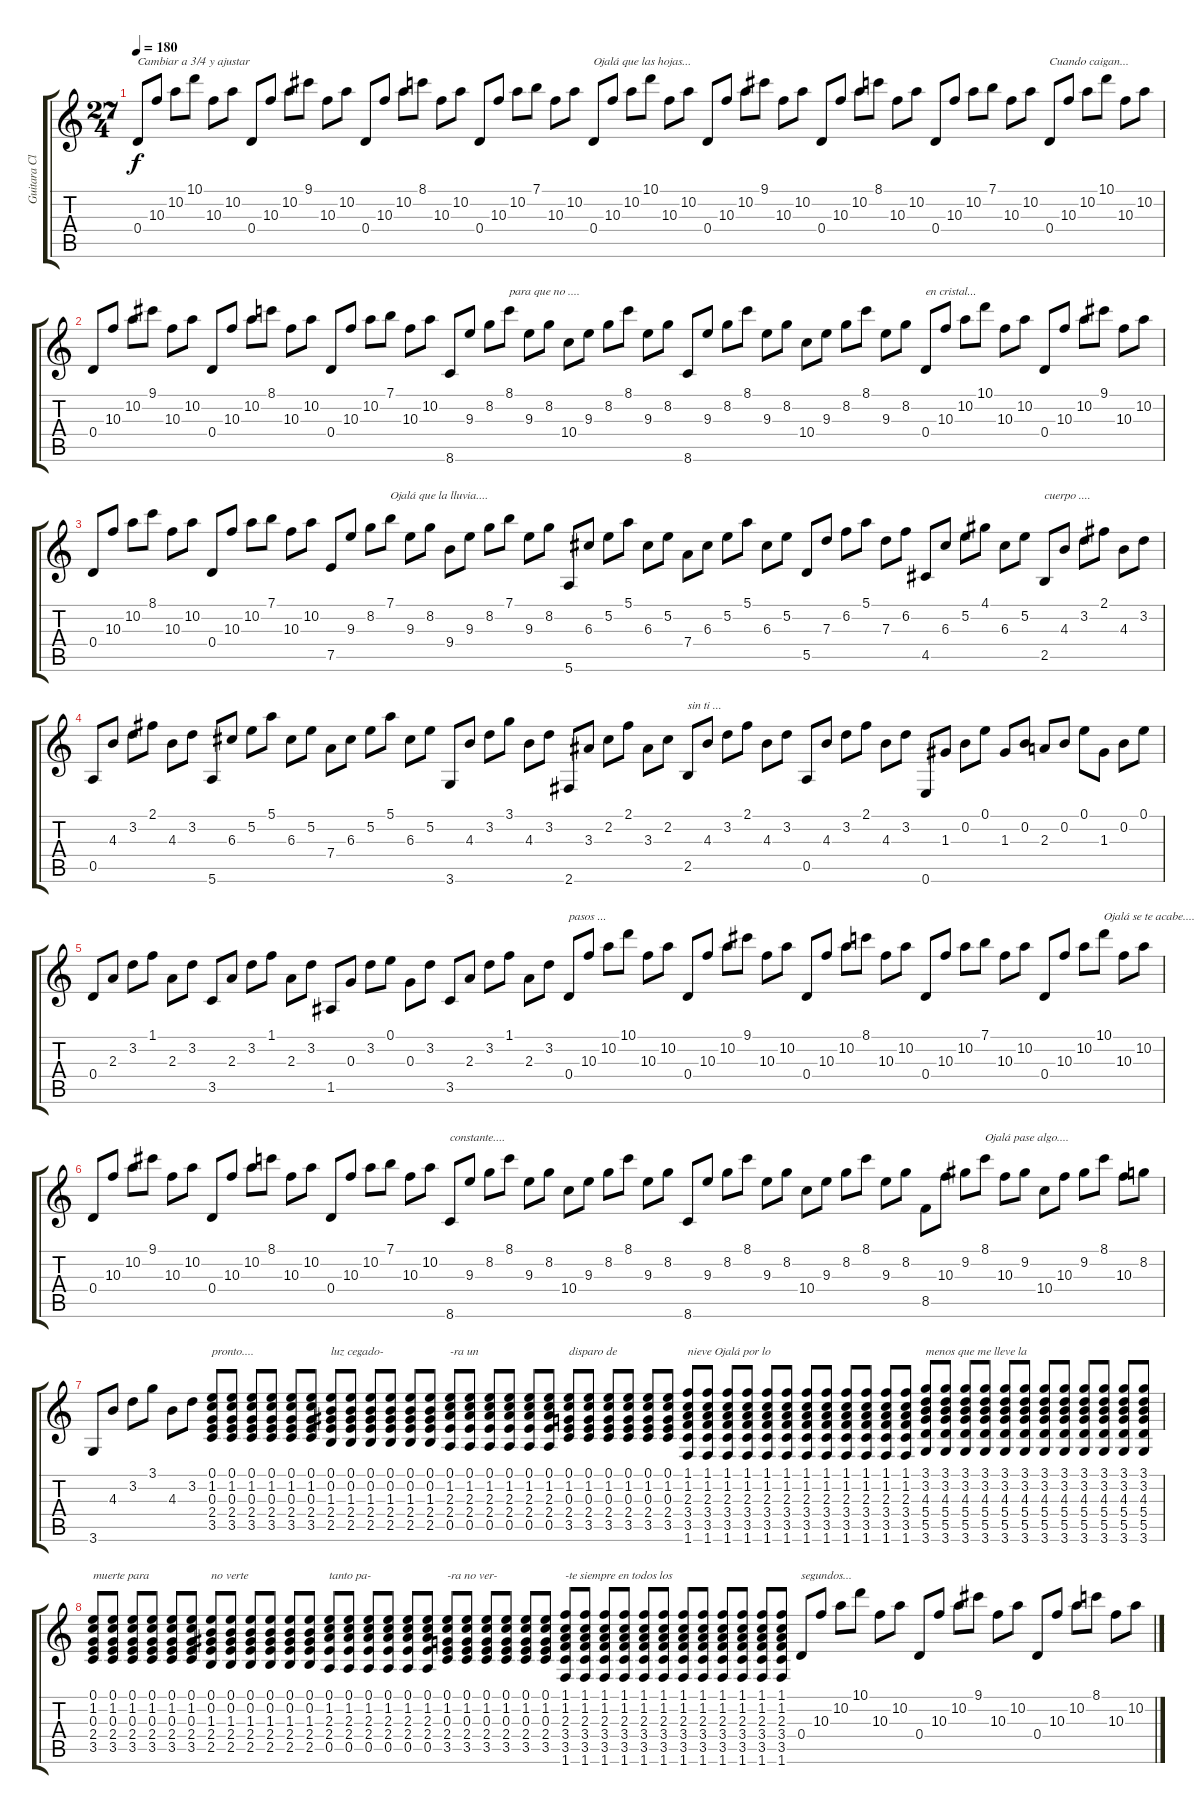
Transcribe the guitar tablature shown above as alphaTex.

\track ("Guitara Clásica" "Guitara Cl") {instrument acousticguitarnylon}
\staff {score tabs}
\tuning (E4 B3 G3 D3 A2 E2) {hide}
\ts (27 4)
\tempo 180
\clef g2
\ks c
0.4.8{txt "Cambiar a 3/4 y ajustar" dy f instrument acousticguitarnylon} 10.3.8 10.2.8 10.1.8 10.3.8 10.2.8 0.4.8 10.3.8 10.2.8 9.1.8 10.3.8 10.2.8 0.4.8 10.3.8 10.2.8 8.1.8 10.3.8 10.2.8 0.4.8 10.3.8 10.2.8 7.1.8 10.3.8 10.2.8 0.4.8{txt "Ojalá que las hojas..."} 10.3.8 10.2.8 10.1.8 10.3.8 10.2.8 0.4.8 10.3.8 10.2.8 9.1.8 10.3.8 10.2.8 0.4.8 10.3.8 10.2.8 8.1.8 10.3.8 10.2.8 0.4.8 10.3.8 10.2.8 7.1.8 10.3.8 10.2.8 0.4.8{txt "Cuando caigan..."} 10.3.8 10.2.8 10.1.8 10.3.8 10.2.8 |
0.4.8 10.3.8 10.2.8 9.1.8 10.3.8 10.2.8 0.4.8 10.3.8 10.2.8 8.1.8 10.3.8 10.2.8 0.4.8 10.3.8 10.2.8 7.1.8 10.3.8 10.2.8 8.6.8 9.3.8 8.2.8 8.1.8{txt "para que no ...."} 9.3.8 8.2.8 10.4.8 9.3.8 8.2.8 8.1.8 9.3.8 8.2.8 8.6.8 9.3.8 8.2.8 8.1.8 9.3.8 8.2.8 10.4.8 9.3.8 8.2.8 8.1.8 9.3.8 8.2.8 0.4.8{txt "en cristal..."} 10.3.8 10.2.8 10.1.8 10.3.8 10.2.8 0.4.8 10.3.8 10.2.8 9.1.8 10.3.8 10.2.8 |
0.4.8 10.3.8 10.2.8 8.1.8 10.3.8 10.2.8 0.4.8 10.3.8 10.2.8 7.1.8 10.3.8 10.2.8 7.5.8 9.3.8 8.2.8 7.1.8{txt "Ojalá que la lluvia...."} 9.3.8 8.2.8 9.4.8 9.3.8 8.2.8 7.1.8 9.3.8 8.2.8 5.6.8 6.3.8 5.2.8 5.1.8 6.3.8 5.2.8 7.4.8 6.3.8 5.2.8 5.1.8 6.3.8 5.2.8 5.5.8 7.3.8 6.2.8 5.1.8 7.3.8 6.2.8 4.5.8 6.3.8 5.2.8 4.1.8 6.3.8 5.2.8 2.5.8{txt "cuerpo ...."} 4.3.8 3.2.8 2.1.8 4.3.8 3.2.8 |
0.5.8 4.3.8 3.2.8 2.1.8 4.3.8 3.2.8 5.6.8 6.3.8 5.2.8 5.1.8 6.3.8 5.2.8 7.4.8 6.3.8 5.2.8 5.1.8 6.3.8 5.2.8 3.6.8 4.3.8 3.2.8 3.1.8 4.3.8 3.2.8 2.6.8 3.3.8 2.2.8 2.1.8 3.3.8 2.2.8 2.5.8{txt "sin ti ..."} 4.3.8 3.2.8 2.1.8 4.3.8 3.2.8 0.5.8 4.3.8 3.2.8 2.1.8 4.3.8 3.2.8 0.6.8 1.3.8 0.2.8 0.1.8 1.3.8 0.2.8 2.3.8 0.2.8 0.1.8 1.3.8 0.2.8 0.1.8 |
0.4.8 2.3.8 3.2.8 1.1.8 2.3.8 3.2.8 3.5.8 2.3.8 3.2.8 1.1.8 2.3.8 3.2.8 1.5.8 0.3.8 3.2.8 0.1.8 0.3.8 3.2.8 3.5.8 2.3.8 3.2.8 1.1.8 2.3.8 3.2.8 0.4.8{txt "pasos ..."} 10.3.8 10.2.8 10.1.8 10.3.8 10.2.8 0.4.8 10.3.8 10.2.8 9.1.8 10.3.8 10.2.8 0.4.8 10.3.8 10.2.8 8.1.8 10.3.8 10.2.8 0.4.8 10.3.8 10.2.8 7.1.8 10.3.8 10.2.8 0.4.8 10.3.8 10.2.8 10.1.8{txt "Ojalá se te acabe...."} 10.3.8 10.2.8 |
0.4.8 10.3.8 10.2.8 9.1.8 10.3.8 10.2.8 0.4.8 10.3.8 10.2.8 8.1.8 10.3.8 10.2.8 0.4.8 10.3.8 10.2.8 7.1.8 10.3.8 10.2.8 8.6.8{txt "constante...."} 9.3.8 8.2.8 8.1.8 9.3.8 8.2.8 10.4.8 9.3.8 8.2.8 8.1.8 9.3.8 8.2.8 8.6.8 9.3.8 8.2.8 8.1.8 9.3.8 8.2.8 10.4.8 9.3.8 8.2.8 8.1.8 9.3.8 8.2.8 8.5.8 10.3.8 9.2.8 8.1.8{txt "Ojalá pase algo...."} 10.3.8 9.2.8 10.4.8 10.3.8 9.2.8 8.1.8 10.3.8 8.2.8 |
3.6.8 4.3.8 3.2.8 3.1.8 4.3.8 3.2.8 (0.1 1.2 0.3 2.4 3.5).8{txt "pronto...."} (0.1 1.2 0.3 2.4 3.5).8 (0.1 1.2 0.3 2.4 3.5).8 (0.1 1.2 0.3 2.4 3.5).8 (0.1 1.2 0.3 2.4 3.5).8 (0.1 1.2 0.3 2.4 3.5).8 (0.1 0.2 1.3 2.4 2.5).8{txt "luz cegado-"} (0.1 0.2 1.3 2.4 2.5).8 (0.1 0.2 1.3 2.4 2.5).8 (0.1 0.2 1.3 2.4 2.5).8 (0.1 0.2 1.3 2.4 2.5).8 (0.1 0.2 1.3 2.4 2.5).8 (0.1 1.2 2.3 2.4 0.5).8{txt "-ra un"} (0.1 1.2 2.3 2.4 0.5).8 (0.1 1.2 2.3 2.4 0.5).8 (0.1 1.2 2.3 2.4 0.5).8 (0.1 1.2 2.3 2.4 0.5).8 (0.1 1.2 2.3 2.4 0.5).8 (0.1 1.2 0.3 2.4 3.5).8{txt "disparo de "} (0.1 1.2 0.3 2.4 3.5).8 (0.1 1.2 0.3 2.4 3.5).8 (0.1 1.2 0.3 2.4 3.5).8 (0.1 1.2 0.3 2.4 3.5).8 (0.1 1.2 0.3 2.4 3.5).8 (1.1 1.2 2.3 3.4 3.5 1.6).8{txt "nieve Ojalá por lo"} (1.1 1.2 2.3 3.4 3.5 1.6).8 (1.1 1.2 2.3 3.4 3.5 1.6).8 (1.1 1.2 2.3 3.4 3.5 1.6).8 (1.1 1.2 2.3 3.4 3.5 1.6).8 (1.1 1.2 2.3 3.4 3.5 1.6).8 (1.1 1.2 2.3 3.4 3.5 1.6).8 (1.1 1.2 2.3 3.4 3.5 1.6).8 (1.1 1.2 2.3 3.4 3.5 1.6).8 (1.1 1.2 2.3 3.4 3.5 1.6).8 (1.1 1.2 2.3 3.4 3.5 1.6).8 (1.1 1.2 2.3 3.4 3.5 1.6).8 (3.1 3.2 4.3 5.4 5.5 3.6).8{txt "menos que me lleve la"} (3.1 3.2 4.3 5.4 5.5 3.6).8 (3.1 3.2 4.3 5.4 5.5 3.6).8 (3.1 3.2 4.3 5.4 5.5 3.6).8 (3.1 3.2 4.3 5.4 5.5 3.6).8 (3.1 3.2 4.3 5.4 5.5 3.6).8 (3.1 3.2 4.3 5.4 5.5 3.6).8 (3.1 3.2 4.3 5.4 5.5 3.6).8 (3.1 3.2 4.3 5.4 5.5 3.6).8 (3.1 3.2 4.3 5.4 5.5 3.6).8 (3.1 3.2 4.3 5.4 5.5 3.6).8 (3.1 3.2 4.3 5.4 5.5 3.6).8 |
(0.1 1.2 0.3 2.4 3.5).8{txt "muerte para"} (0.1 1.2 0.3 2.4 3.5).8 (0.1 1.2 0.3 2.4 3.5).8 (0.1 1.2 0.3 2.4 3.5).8 (0.1 1.2 0.3 2.4 3.5).8 (0.1 1.2 0.3 2.4 3.5).8 (0.1 0.2 1.3 2.4 2.5).8{txt "no verte"} (0.1 0.2 1.3 2.4 2.5).8 (0.1 0.2 1.3 2.4 2.5).8 (0.1 0.2 1.3 2.4 2.5).8 (0.1 0.2 1.3 2.4 2.5).8 (0.1 0.2 1.3 2.4 2.5).8 (0.1 1.2 2.3 2.4 0.5).8{txt "tanto pa-"} (0.1 1.2 2.3 2.4 0.5).8 (0.1 1.2 2.3 2.4 0.5).8 (0.1 1.2 2.3 2.4 0.5).8 (0.1 1.2 2.3 2.4 0.5).8 (0.1 1.2 2.3 2.4 0.5).8 (0.1 1.2 0.3 2.4 3.5).8{txt "-ra no ver-"} (0.1 1.2 0.3 2.4 3.5).8 (0.1 1.2 0.3 2.4 3.5).8 (0.1 1.2 0.3 2.4 3.5).8 (0.1 1.2 0.3 2.4 3.5).8 (0.1 1.2 0.3 2.4 3.5).8 (1.1 1.2 2.3 3.4 3.5 1.6).8{txt "-te siempre en todos los"} (1.1 1.2 2.3 3.4 3.5 1.6).8 (1.1 1.2 2.3 3.4 3.5 1.6).8 (1.1 1.2 2.3 3.4 3.5 1.6).8 (1.1 1.2 2.3 3.4 3.5 1.6).8 (1.1 1.2 2.3 3.4 3.5 1.6).8 (1.1 1.2 2.3 3.4 3.5 1.6).8 (1.1 1.2 2.3 3.4 3.5 1.6).8 (1.1 1.2 2.3 3.4 3.5 1.6).8 (1.1 1.2 2.3 3.4 3.5 1.6).8 (1.1 1.2 2.3 3.4 3.5 1.6).8 (1.1 1.2 2.3 3.4 3.5 1.6).8 0.4.8{txt "segundos..."} 10.3.8 10.2.8 10.1.8 10.3.8 10.2.8 0.4.8 10.3.8 10.2.8 9.1.8 10.3.8 10.2.8 0.4.8 10.3.8 10.2.8 8.1.8 10.3.8 10.2.8
